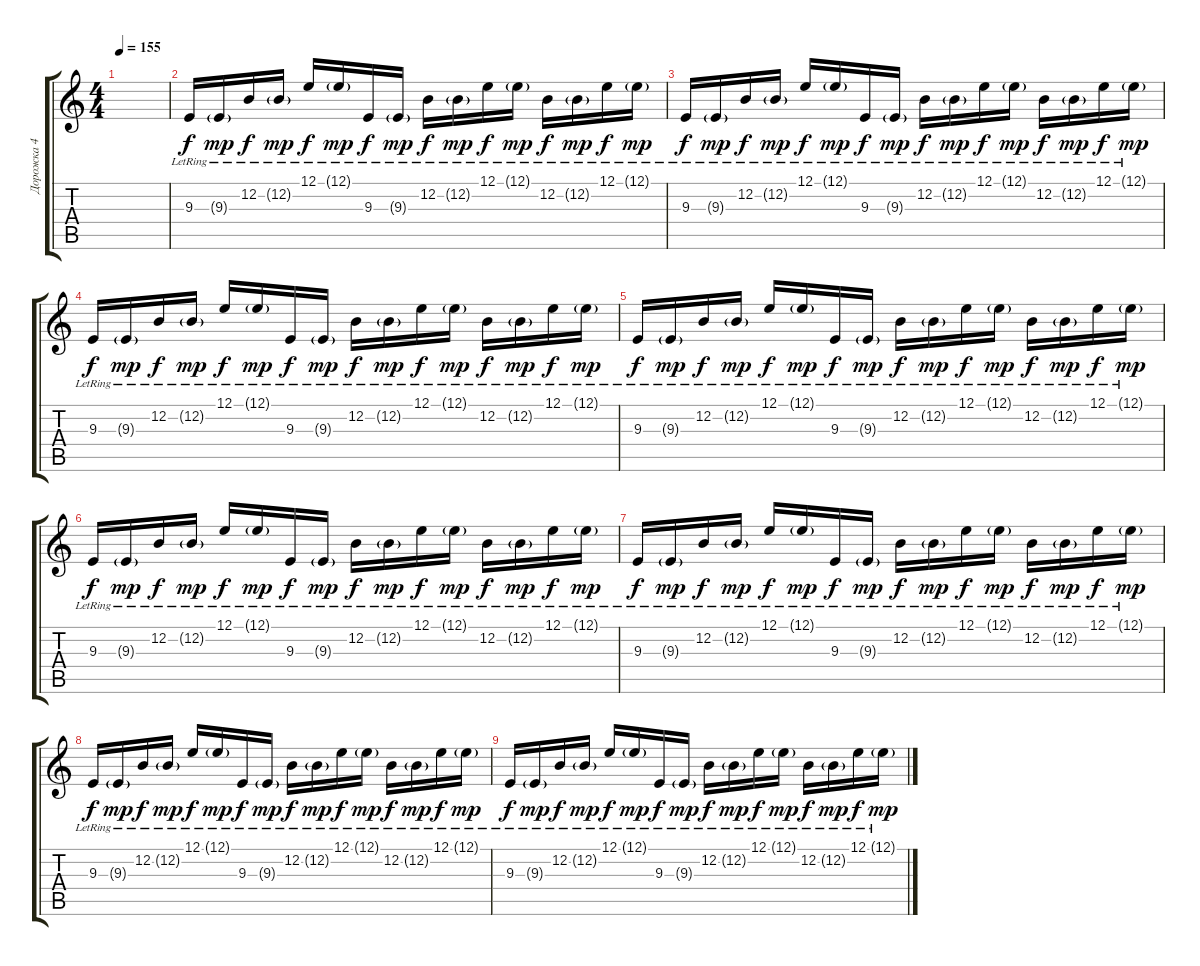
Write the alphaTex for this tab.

\track ("Дорожка 4" "Дорожка 4") {instrument electricpiano2}
\staff {score tabs}
\tuning (E4 B3 G3 D3 A2 E2) {hide}
\ts (4 4)
\tempo 155
\clef g2
\ks c
|
9.3{lr}.16{dy f} 9.3{g lr}.16{dy mp} 12.2{lr}.16{dy f} 12.2{g lr}.16{dy mp} 12.1{lr}.16{dy f} 12.1{g lr}.16{dy mp} 9.3{lr}.16{dy f} 9.3{g lr}.16{dy mp} 12.2{lr}.16{dy f} 12.2{g lr}.16{dy mp} 12.1{lr}.16{dy f} 12.1{g lr}.16{dy mp} 12.2{lr}.16{dy f} 12.2{g lr}.16{dy mp} 12.1{lr}.16{dy f} 12.1{g lr}.16{dy mp} |
9.3{lr}.16{dy f} 9.3{g lr}.16{dy mp} 12.2{lr}.16{dy f} 12.2{g lr}.16{dy mp} 12.1{lr}.16{dy f} 12.1{g lr}.16{dy mp} 9.3{lr}.16{dy f} 9.3{g lr}.16{dy mp} 12.2{lr}.16{dy f} 12.2{g lr}.16{dy mp} 12.1{lr}.16{dy f} 12.1{g lr}.16{dy mp} 12.2{lr}.16{dy f} 12.2{g lr}.16{dy mp} 12.1{lr}.16{dy f} 12.1{g lr}.16{dy mp} |
9.3{lr}.16{dy f} 9.3{g lr}.16{dy mp} 12.2{lr}.16{dy f} 12.2{g lr}.16{dy mp} 12.1{lr}.16{dy f} 12.1{g lr}.16{dy mp} 9.3{lr}.16{dy f} 9.3{g lr}.16{dy mp} 12.2{lr}.16{dy f} 12.2{g lr}.16{dy mp} 12.1{lr}.16{dy f} 12.1{g lr}.16{dy mp} 12.2{lr}.16{dy f} 12.2{g lr}.16{dy mp} 12.1{lr}.16{dy f} 12.1{g lr}.16{dy mp} |
9.3{lr}.16{dy f} 9.3{g lr}.16{dy mp} 12.2{lr}.16{dy f} 12.2{g lr}.16{dy mp} 12.1{lr}.16{dy f} 12.1{g lr}.16{dy mp} 9.3{lr}.16{dy f} 9.3{g lr}.16{dy mp} 12.2{lr}.16{dy f} 12.2{g lr}.16{dy mp} 12.1{lr}.16{dy f} 12.1{g lr}.16{dy mp} 12.2{lr}.16{dy f} 12.2{g lr}.16{dy mp} 12.1{lr}.16{dy f} 12.1{g lr}.16{dy mp} |
9.3{lr}.16{dy f} 9.3{g lr}.16{dy mp} 12.2{lr}.16{dy f} 12.2{g lr}.16{dy mp} 12.1{lr}.16{dy f} 12.1{g lr}.16{dy mp} 9.3{lr}.16{dy f} 9.3{g lr}.16{dy mp} 12.2{lr}.16{dy f} 12.2{g lr}.16{dy mp} 12.1{lr}.16{dy f} 12.1{g lr}.16{dy mp} 12.2{lr}.16{dy f} 12.2{g lr}.16{dy mp} 12.1{lr}.16{dy f} 12.1{g lr}.16{dy mp} |
9.3{lr}.16{dy f} 9.3{g lr}.16{dy mp} 12.2{lr}.16{dy f} 12.2{g lr}.16{dy mp} 12.1{lr}.16{dy f} 12.1{g lr}.16{dy mp} 9.3{lr}.16{dy f} 9.3{g lr}.16{dy mp} 12.2{lr}.16{dy f} 12.2{g lr}.16{dy mp} 12.1{lr}.16{dy f} 12.1{g lr}.16{dy mp} 12.2{lr}.16{dy f} 12.2{g lr}.16{dy mp} 12.1{lr}.16{dy f} 12.1{g lr}.16{dy mp} |
9.3{lr}.16{dy f} 9.3{g lr}.16{dy mp} 12.2{lr}.16{dy f} 12.2{g lr}.16{dy mp} 12.1{lr}.16{dy f} 12.1{g lr}.16{dy mp} 9.3{lr}.16{dy f} 9.3{g lr}.16{dy mp} 12.2{lr}.16{dy f} 12.2{g lr}.16{dy mp} 12.1{lr}.16{dy f} 12.1{g lr}.16{dy mp} 12.2{lr}.16{dy f} 12.2{g lr}.16{dy mp} 12.1{lr}.16{dy f} 12.1{g lr}.16{dy mp} |
9.3{lr}.16{dy f} 9.3{g lr}.16{dy mp} 12.2{lr}.16{dy f} 12.2{g lr}.16{dy mp} 12.1{lr}.16{dy f} 12.1{g lr}.16{dy mp} 9.3{lr}.16{dy f} 9.3{g lr}.16{dy mp} 12.2{lr}.16{dy f} 12.2{g lr}.16{dy mp} 12.1{lr}.16{dy f} 12.1{g lr}.16{dy mp} 12.2{lr}.16{dy f} 12.2{g lr}.16{dy mp} 12.1{lr}.16{dy f} 12.1{g lr}.16{dy mp}
